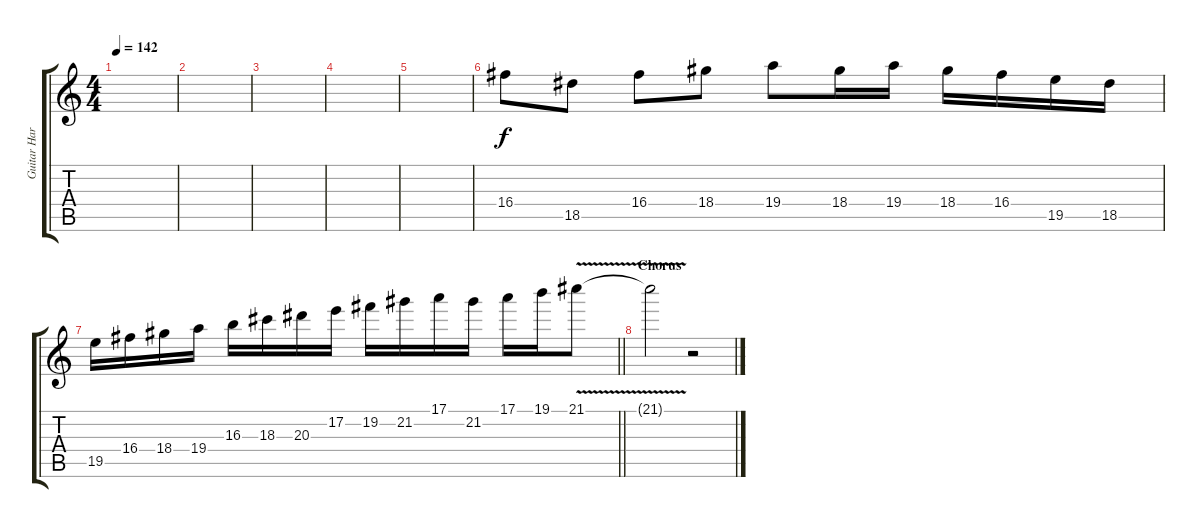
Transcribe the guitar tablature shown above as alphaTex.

\track ("Guitar Harmonization" "Guitar Har") {instrument overdrivenguitar}
\staff {score tabs}
\tuning (E4 B3 G3 D3 A2 E2) {hide}
\ts (4 4)
\tempo 142
\clef g2
\ks c
|
|
|
|
|
16.4.8 18.5.8 16.4.8 18.4.8 19.4.8 18.4.16 19.4.16 18.4.16 16.4.16 19.5.16 18.5.16 |
\barLineRight lightlight
19.5.16 16.4.16 18.4.16 19.4.16 16.3.16 18.3.16 20.3.16 17.2.16 19.2.16 21.2.16 17.1.16 21.2.16 17.1.16 19.1.16 21.1{v}.8 |
\section ("" "Chorus")
21.1{t}.2 r.2
